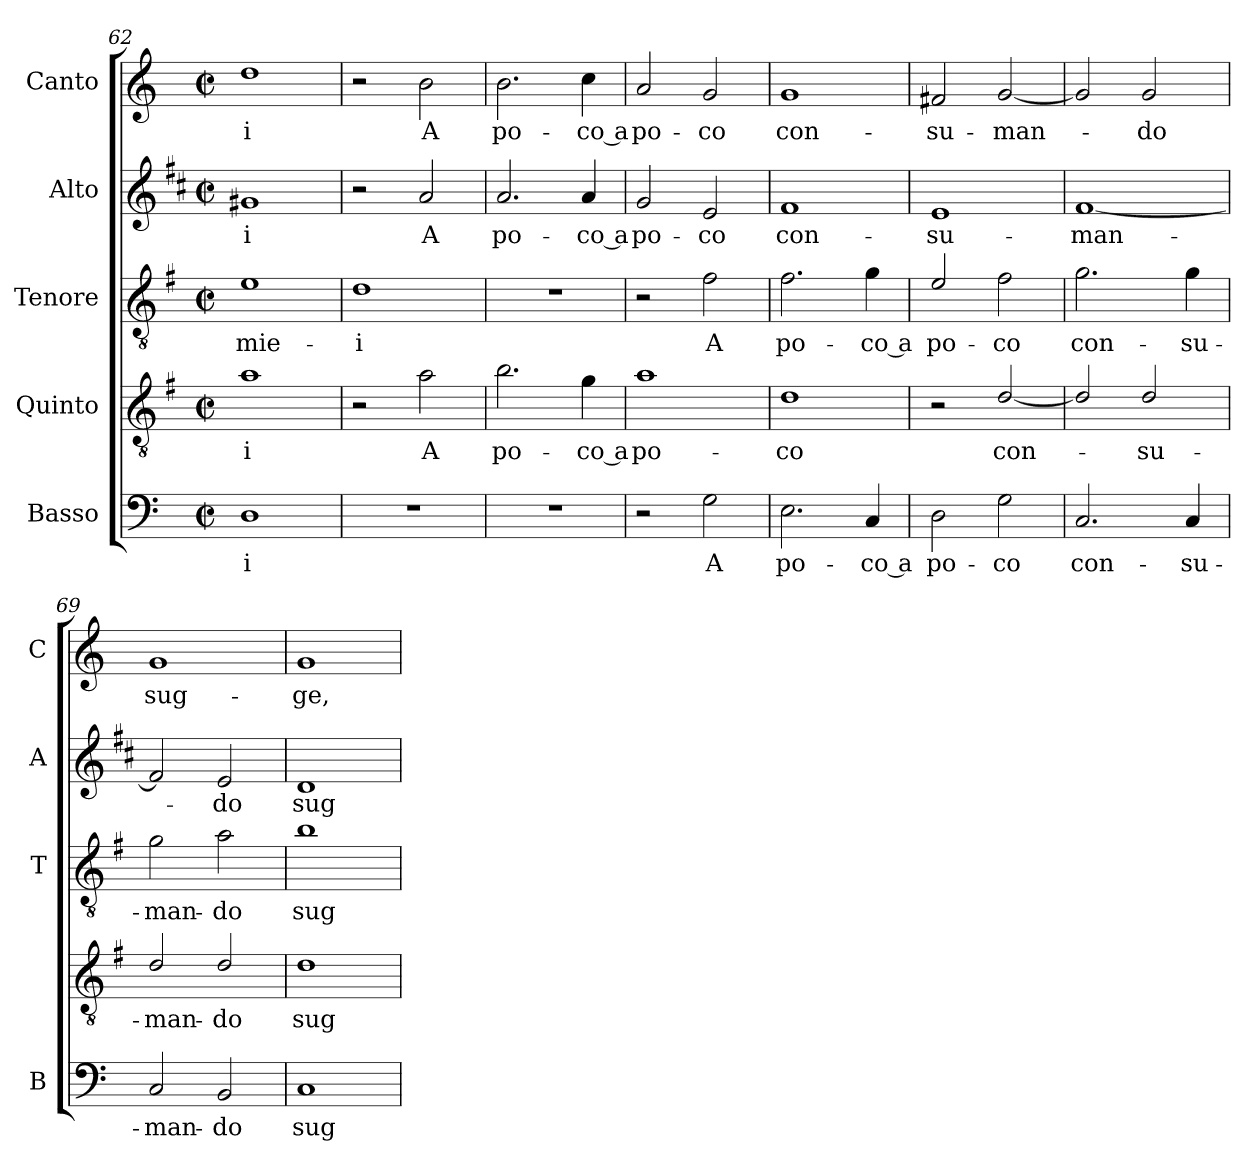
**kern	**text	**kern	**text	**kern	**text	**kern	**text	**kern	**text
*part5	*part5	*part4	*part4	*part3	*part3	*part2	*part2	*part1	*part1
*staff5	*staff5	*staff4	*staff4	*staff3	*staff3	*staff2	*staff2	*staff1	*staff1
*I"Basso	*	*I"Quinto	*	*I"Tenore	*	*I"Alto	*	*I"Canto	*
*I'B	*	*	*	*I'T	*	*I'A	*	*I'C	*
*clefF4	*	*clefGv2	*	*clefGv2	*	*clefG2	*	*clefG2	*
*	*	*ITrd4c7	*	*ITrd4c7	*	*ITrd1c2	*	*	*
*k[]	*	*k[]	*	*k[]	*	*k[]	*	*k[]	*
*C:	*	*C:	*	*C:	*	*C:	*	*C:	*
*M2/2	*	*M2/2	*	*M2/2	*	*M2/2	*	*M2/2	*
*met(c|)	*	*met(c|)	*	*met(c|)	*	*met(c|)	*	*met(c|)	*
=62	=62	=62	=62	=62	=62	=62	=62	=62	=62
!	!LO:LY:b	!	!	!	!	!	!	!	!
!	!	!	!LO:LY:b	!	!	!	!	!	!
!	!	!	!	!	!LO:LY:b	!	!	!	!
!	!	!	!	!	!	!	!LO:LY:b	!	!
!	!	!	!	!	!	!	!	!	!LO:LY:b
1D	-i	1d	-i	1A	mie-	1f#X	-i	1dd	-i
=63	=63	=63	=63	=63	=63	=63	=63	=63	=63
!	!	!	!	!	!LO:LY:b	!	!	!	!
1r	.	2r	.	1G	-i	2r	.	2r	.
!	!	!	!LO:LY:b	!	!	!	!	!	!
!	!	!	!	!	!	!	!LO:LY:b	!	!
!	!	!	!	!	!	!	!	!	!LO:LY:b
.	.	2d\	A	.	.	2g/	A	2b\	A
=64	=64	=64	=64	=64	=64	=64	=64	=64	=64
!	!	!	!LO:LY:b	!	!	!	!	!	!
!	!	!	!	!	!	!	!LO:LY:b	!	!
!	!	!	!	!	!	!	!	!	!LO:LY:b
1r	.	2.e\	po-	1r	.	2.g/	po-	2.b\	po-
!	!	!	!LO:LY:b	!	!	!	!	!	!
!	!	!	!	!	!	!	!LO:LY:b	!	!
!	!	!	!	!	!	!	!	!	!LO:LY:b
.	.	4c\	-co a	.	.	4g/	-co a	4cc\	-co a
=65	=65	=65	=65	=65	=65	=65	=65	=65	=65
!	!	!	!LO:LY:b	!	!	!	!	!	!
!	!	!	!	!	!	!	!LO:LY:b	!	!
!	!	!	!	!	!	!	!	!	!LO:LY:b
2r	.	1d	po-	2r	.	2f/	po-	2a/	po-
!	!LO:LY:b	!	!	!	!	!	!	!	!
!	!	!	!	!	!LO:LY:b	!	!	!	!
!	!	!	!	!	!	!	!LO:LY:b	!	!
!	!	!	!	!	!	!	!	!	!LO:LY:b
2G\	A	.	.	2B\	A	2d/	-co	2g/	-co
!!LO:PB:g=z
=66	=66	=66	=66	=66	=66	=66	=66	=66	=66
!	!LO:LY:b	!	!	!	!	!	!	!	!
!	!	!	!LO:LY:b	!	!	!	!	!	!
!	!	!	!	!	!LO:LY:b	!	!	!	!
!	!	!	!	!	!	!	!LO:LY:b	!	!
!	!	!	!	!	!	!	!	!	!LO:LY:b
2.E\	po-	1G	-co	2.B\	po-	1e	con-	1g	con-
!	!LO:LY:b	!	!	!	!	!	!	!	!
!	!	!	!	!	!LO:LY:b	!	!	!	!
4C/	-co a	.	.	4c\	-co a	.	.	.	.
=67	=67	=67	=67	=67	=67	=67	=67	=67	=67
!	!LO:LY:b	!	!	!	!	!	!	!	!
!	!	!	!	!	!LO:LY:b	!	!	!	!
!	!	!	!	!	!	!	!LO:LY:b	!	!
!	!	!	!	!	!	!	!	!	!LO:LY:b
2D\	po-	2r	.	2A/	po-	1d	-su-	2f#X/	-su-
!	!LO:LY:b	!	!	!	!	!	!	!	!
!	!	!	!LO:LY:b	!	!	!	!	!	!
!	!	!	!	!	!LO:LY:b	!	!	!	!
!	!	!	!	!	!	!	!	!	!LO:LY:b
2G\	-co	[2G/	con-	2B\	-co	.	.	[2g/	-man-
=68	=68	=68	=68	=68	=68	=68	=68	=68	=68
!	!LO:LY:b	!	!	!	!	!	!	!	!
!	!	!	!	!	!LO:LY:b	!	!	!	!
!	!	!	!	!	!	!	!LO:LY:b	!	!
2.C/	con-	2G/]	.	2.c\	con-	[1e	-man-	2g/]	.
!	!	!	!LO:LY:b	!	!	!	!	!	!
!	!	!	!	!	!	!	!	!	!LO:LY:b
.	.	2G/	-su-	.	.	.	.	2g/	-do
!	!LO:LY:b	!	!	!	!	!	!	!	!
!	!	!	!	!	!LO:LY:b	!	!	!	!
4C/	-su-	.	.	4c\	-su-	.	.	.	.
=69	=69	=69	=69	=69	=69	=69	=69	=69	=69
!	!LO:LY:b	!	!	!	!	!	!	!	!
!	!	!	!LO:LY:b	!	!	!	!	!	!
!	!	!	!	!	!LO:LY:b	!	!	!	!
!	!	!	!	!	!	!	!	!	!LO:LY:b
2C/	-man-	2G/	-man-	2c\	-man-	2e/]	.	1g	sug-
!	!LO:LY:b	!	!	!	!	!	!	!	!
!	!	!	!LO:LY:b	!	!	!	!	!	!
!	!	!	!	!	!LO:LY:b	!	!	!	!
!	!	!	!	!	!	!	!LO:LY:b	!	!
2BB/	-do	2G/	-do	2d\	-do	2d/	-do	.	.
=70	=70	=70	=70	=70	=70	=70	=70	=70	=70
!	!LO:LY:b	!	!	!	!	!	!	!	!
!	!	!	!LO:LY:b	!	!	!	!	!	!
!	!	!	!	!	!LO:LY:b	!	!	!	!
!	!	!	!	!	!	!	!LO:LY:b	!	!
!	!	!	!	!	!	!	!	!	!LO:LY:b
1C	sug-	1G	sug-	1e	sug-	1c	sug-	1g	-ge,
=	=	=	=	=	=	=	=	=	=
*-	*-	*-	*-	*-	*-	*-	*-	*-	*-
